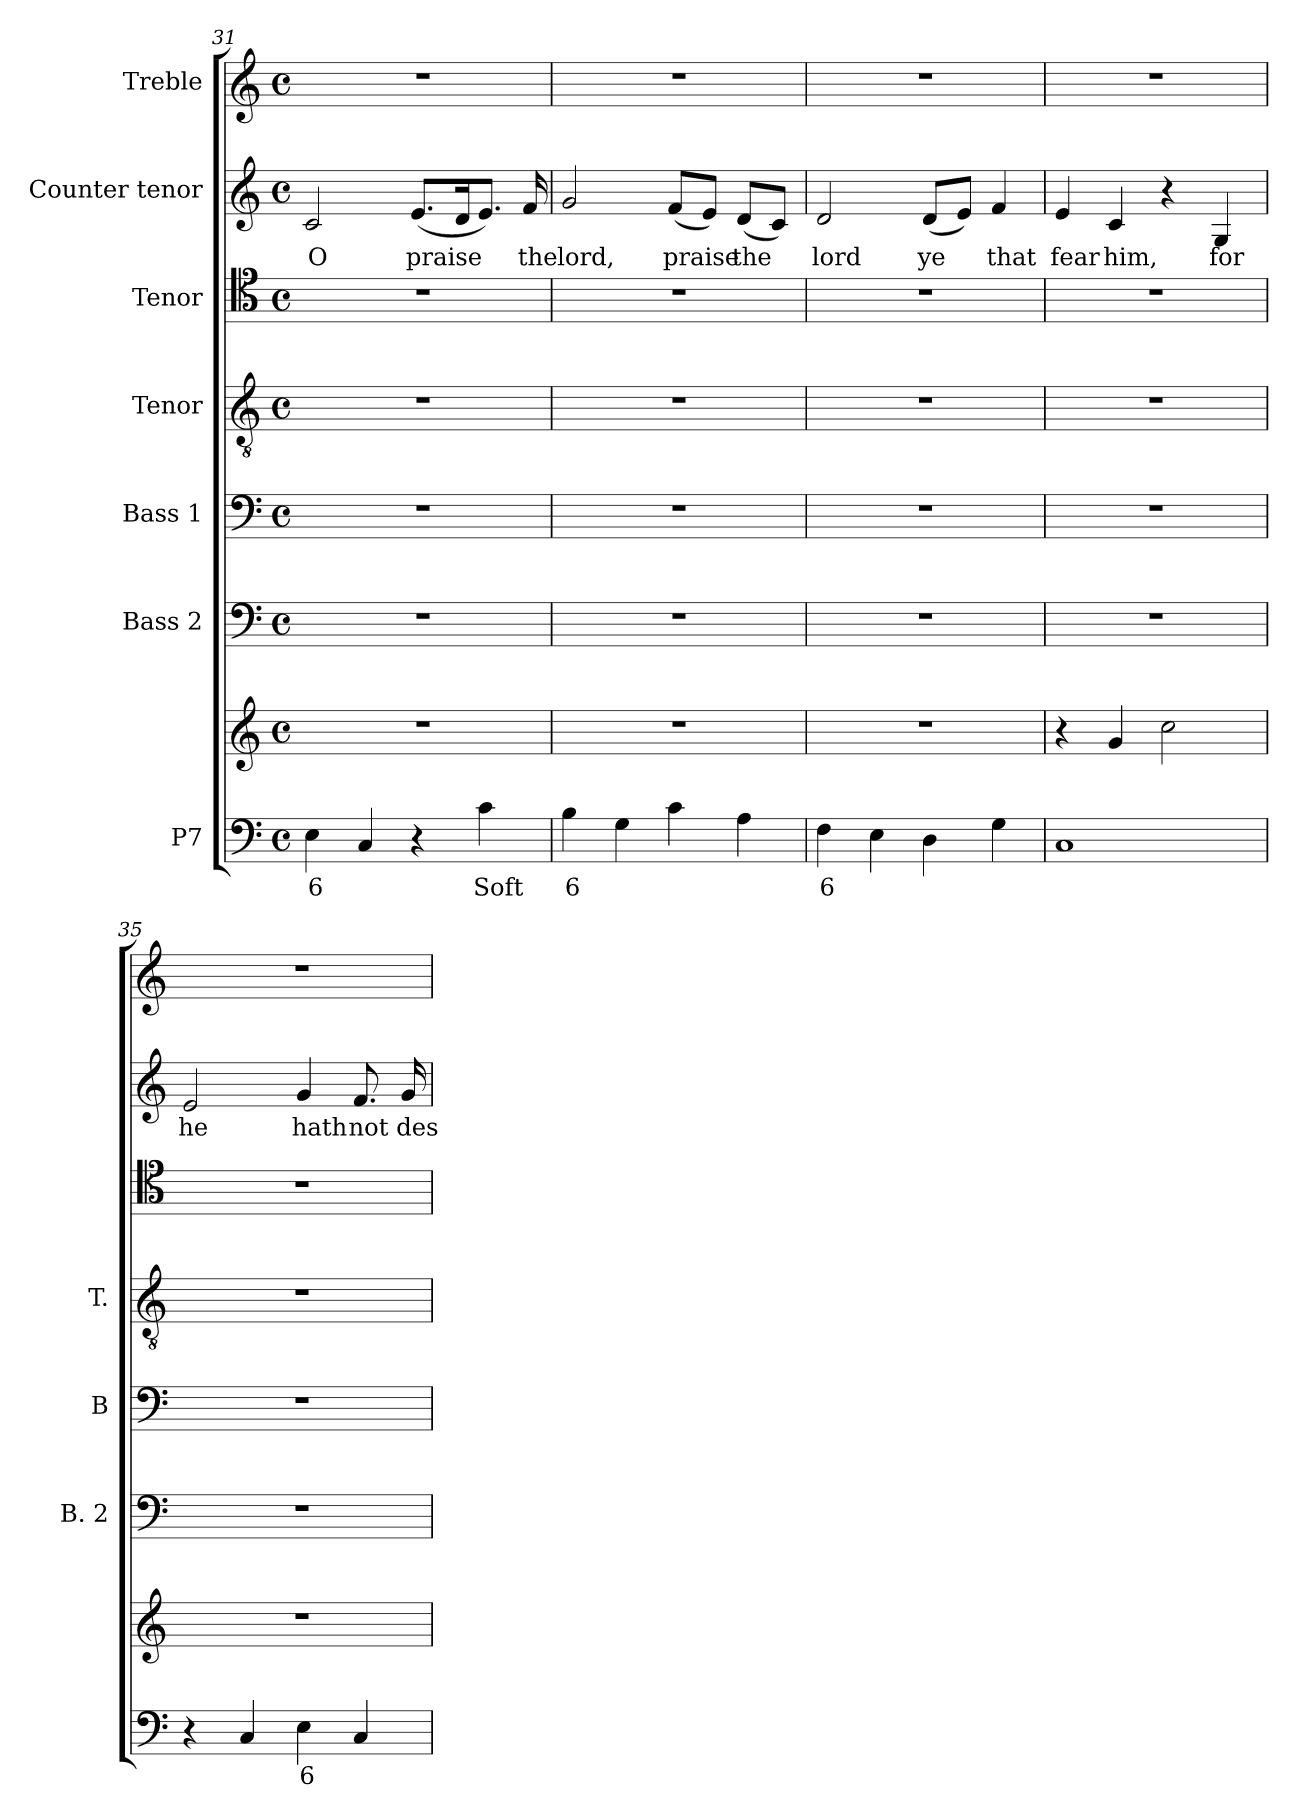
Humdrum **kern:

**kern	**text	**kern	**kern	**kern	**kern	**kern	**kern	**text	**kern
*part7	*part7	*part7	*part6	*part5	*part4	*part3	*part2	*part2	*part1
*staff8	*staff8	*staff7	*staff6	*staff5	*staff4	*staff3	*staff2	*staff2	*staff1
*I"P7	*	*	*I"Bass 2	*I"Bass 1	*I"Tenor	*I"Tenor	*I"Counter tenor	*	*I"Treble
*	*	*	*I'B. 2	*I'B	*I'T.	*	*	*	*
*clefF4	*	*clefG2	*clefF4	*clefF4	*clefGv2	*clefC4	*clefG2	*	*clefG2
*	*	*	*	*	*ITrd7c12	*	*	*	*
*k[]	*	*k[]	*k[]	*k[]	*k[]	*k[]	*k[]	*	*k[]
*C:	*	*C:	*C:	*C:	*C:	*C:	*C:	*	*C:
*M4/4	*	*M4/4	*M4/4	*M4/4	*M4/4	*M4/4	*M4/4	*	*M4/4
*met(c)	*	*met(c)	*met(c)	*met(c)	*met(c)	*met(c)	*met(c)	*	*met(c)
=31	=31	=31	=31	=31	=31	=31	=31	=31	=31
!	!LO:LY:b:color=#000000	!	!	!	!	!	!	!	!
!	!	!	!	!	!	!	!	!LO:LY:b:color=#000000	!
4Ei\	6	1r	1r	1r	1r	1r	2ci/	O	1r
4Ci/	.	.	.	.	.	.	.	.	.
!	!	!	!	!	!	!	!	!LO:LY:b:color=#000000	!
4r	.	.	.	.	.	.	(8.ei/L	praise	.
.	.	.	.	.	.	.	16di/k	.	.
!	!LO:LY:a:color=#000000	!	!	!	!	!	!	!	!
4ci\	Soft	.	.	.	.	.	8.ei/J)	.	.
!	!	!	!	!	!	!	!	!LO:LY:b:color=#000000	!
.	.	.	.	.	.	.	16fi/	the	.
=32	=32	=32	=32	=32	=32	=32	=32	=32	=32
!	!LO:LY:b:color=#000000	!	!	!	!	!	!	!	!
!	!	!	!	!	!	!	!	!LO:LY:b:color=#000000	!
4Bi\	6	1r	1r	1r	1r	1r	2gi/	lord,	1r
4Gi\	.	.	.	.	.	.	.	.	.
!	!	!	!	!	!	!	!	!LO:LY:b:color=#000000	!
4ci\	.	.	.	.	.	.	(8fi/L	praise	.
.	.	.	.	.	.	.	8ei/J)	.	.
!	!	!	!	!	!	!	!	!LO:LY:b:color=#000000	!
4Ai\	.	.	.	.	.	.	(8di/L	the	.
.	.	.	.	.	.	.	8ci/J)	.	.
=33	=33	=33	=33	=33	=33	=33	=33	=33	=33
!	!LO:LY:b:color=#000000	!	!	!	!	!	!	!	!
!	!	!	!	!	!	!	!	!LO:LY:b:color=#000000	!
4Fi\	6	1r	1r	1r	1r	1r	2di/	lord	1r
4Ei\	.	.	.	.	.	.	.	.	.
!	!	!	!	!	!	!	!	!LO:LY:b:color=#000000	!
4Di\	.	.	.	.	.	.	(8di/L	ye	.
.	.	.	.	.	.	.	8ei/J)	.	.
!	!	!	!	!	!	!	!	!LO:LY:b:color=#000000	!
4Gi\	.	.	.	.	.	.	4fi/	that	.
=34	=34	=34	=34	=34	=34	=34	=34	=34	=34
!	!	!	!	!	!	!	!	!LO:LY:b:color=#000000	!
1Ci	.	4r	1r	1r	1r	1r	4ei/	fear	1r
!	!	!	!	!	!	!	!	!LO:LY:b:color=#000000	!
.	.	4gi/	.	.	.	.	4ci/	him,	.
.	.	2cci\	.	.	.	.	4r	.	.
!	!	!	!	!	!	!	!	!LO:LY:b:color=#000000	!
.	.	.	.	.	.	.	4Gi/	for	.
!!LO:LB:g=z
=35	=35	=35	=35	=35	=35	=35	=35	=35	=35
!	!	!	!	!	!	!	!	!LO:LY:b:color=#000000	!
4r	.	1r	1r	1r	1r	1r	2ei/	he	1r
4Ci/	.	.	.	.	.	.	.	.	.
!	!LO:LY:b:color=#000000	!	!	!	!	!	!	!	!
!	!	!	!	!	!	!	!	!LO:LY:b:color=#000000	!
4Ei\	6	.	.	.	.	.	4gi/	hath	.
!	!	!	!	!	!	!	!	!LO:LY:b:color=#000000	!
4Ci/	.	.	.	.	.	.	8.fi/	not	.
!	!	!	!	!	!	!	!	!LO:LY:b:color=#000000	!
.	.	.	.	.	.	.	16gi/	des-	.
=	=	=	=	=	=	=	=	=	=
*-	*-	*-	*-	*-	*-	*-	*-	*-	*-
